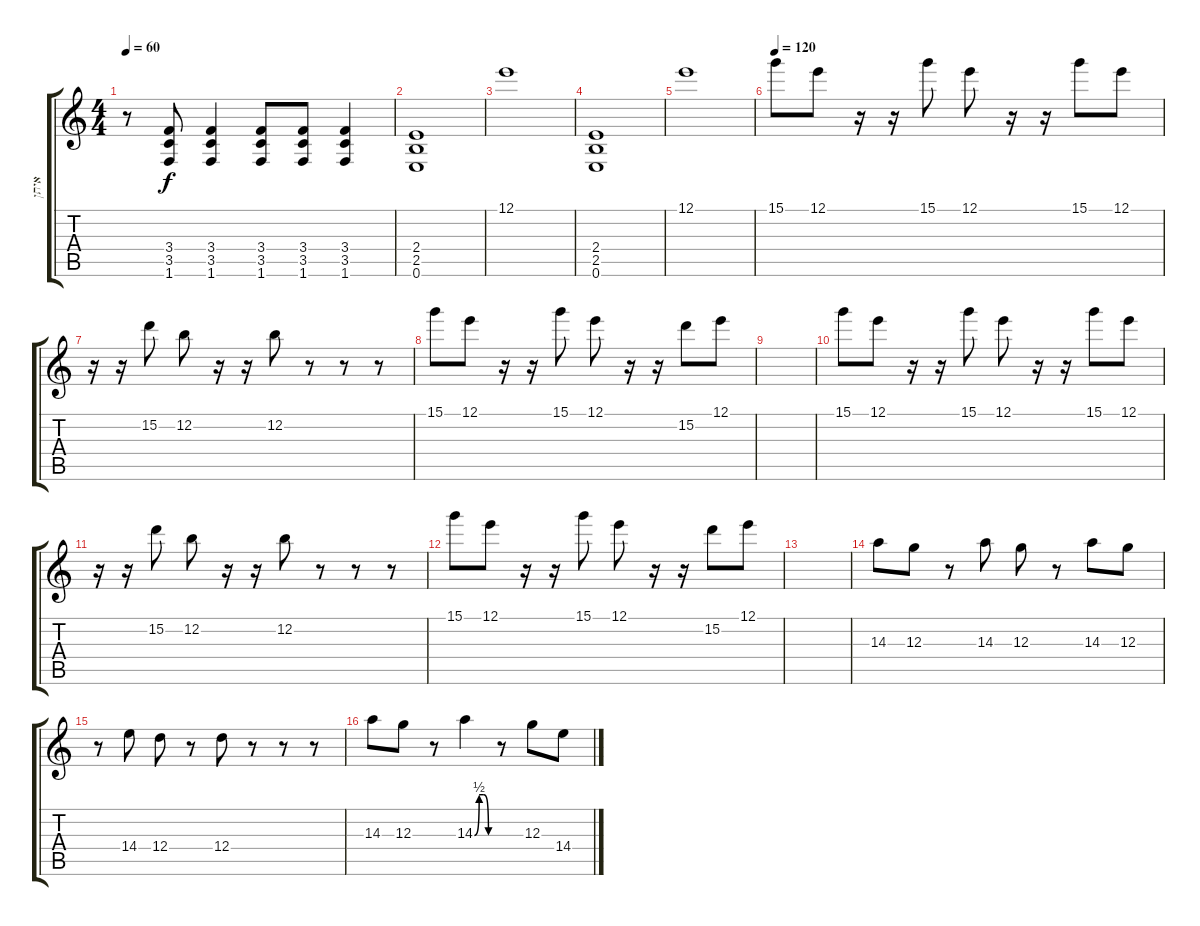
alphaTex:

\track ("איתן" "איתן") {instrument overdrivenguitar}
\staff {score tabs}
\tuning (E4 B3 G3 D3 A2 E2) {hide}
\ts (4 4)
\tempo 60
\clef g2
\ks c
r.8{dy f} (3.4 3.5 1.6).8 (3.4 3.5 1.6).4 (3.4 3.5 1.6).8 (3.4 3.5 1.6).8 (3.4 3.5 1.6).4 |
(2.4 2.5 0.6).1 |
12.1.1 |
(2.4 2.5 0.6).1 |
12.1.1 |
\tempo 120
15.1.8 12.1.8 r.16 r.16 15.1.8 12.1.8 r.16 r.16 15.1.8 12.1.8 |
r.16 r.16 15.2.8 12.2.8 r.16 r.16 12.2.8 r.8 r.8 r.8 |
15.1.8 12.1.8 r.16 r.16 15.1.8 12.1.8 r.16 r.16 15.2.8 12.1.8 |
|
15.1.8 12.1.8 r.16 r.16 15.1.8 12.1.8 r.16 r.16 15.1.8 12.1.8 |
r.16 r.16 15.2.8 12.2.8 r.16 r.16 12.2.8 r.8 r.8 r.8 |
15.1.8 12.1.8 r.16 r.16 15.1.8 12.1.8 r.16 r.16 15.2.8 12.1.8 |
|
14.3.8 12.3.8 r.8 14.3.8 12.3.8 r.8 14.3.8 12.3.8 |
r.8 14.4.8 12.4.8 r.8 12.4.8 r.8 r.8 r.8 |
14.3.8 12.3.8 r.8 14.3{be (custom 0 0 15 2 30 2 45 0 60 0)}.4 r.8 12.3.8 14.4.8
